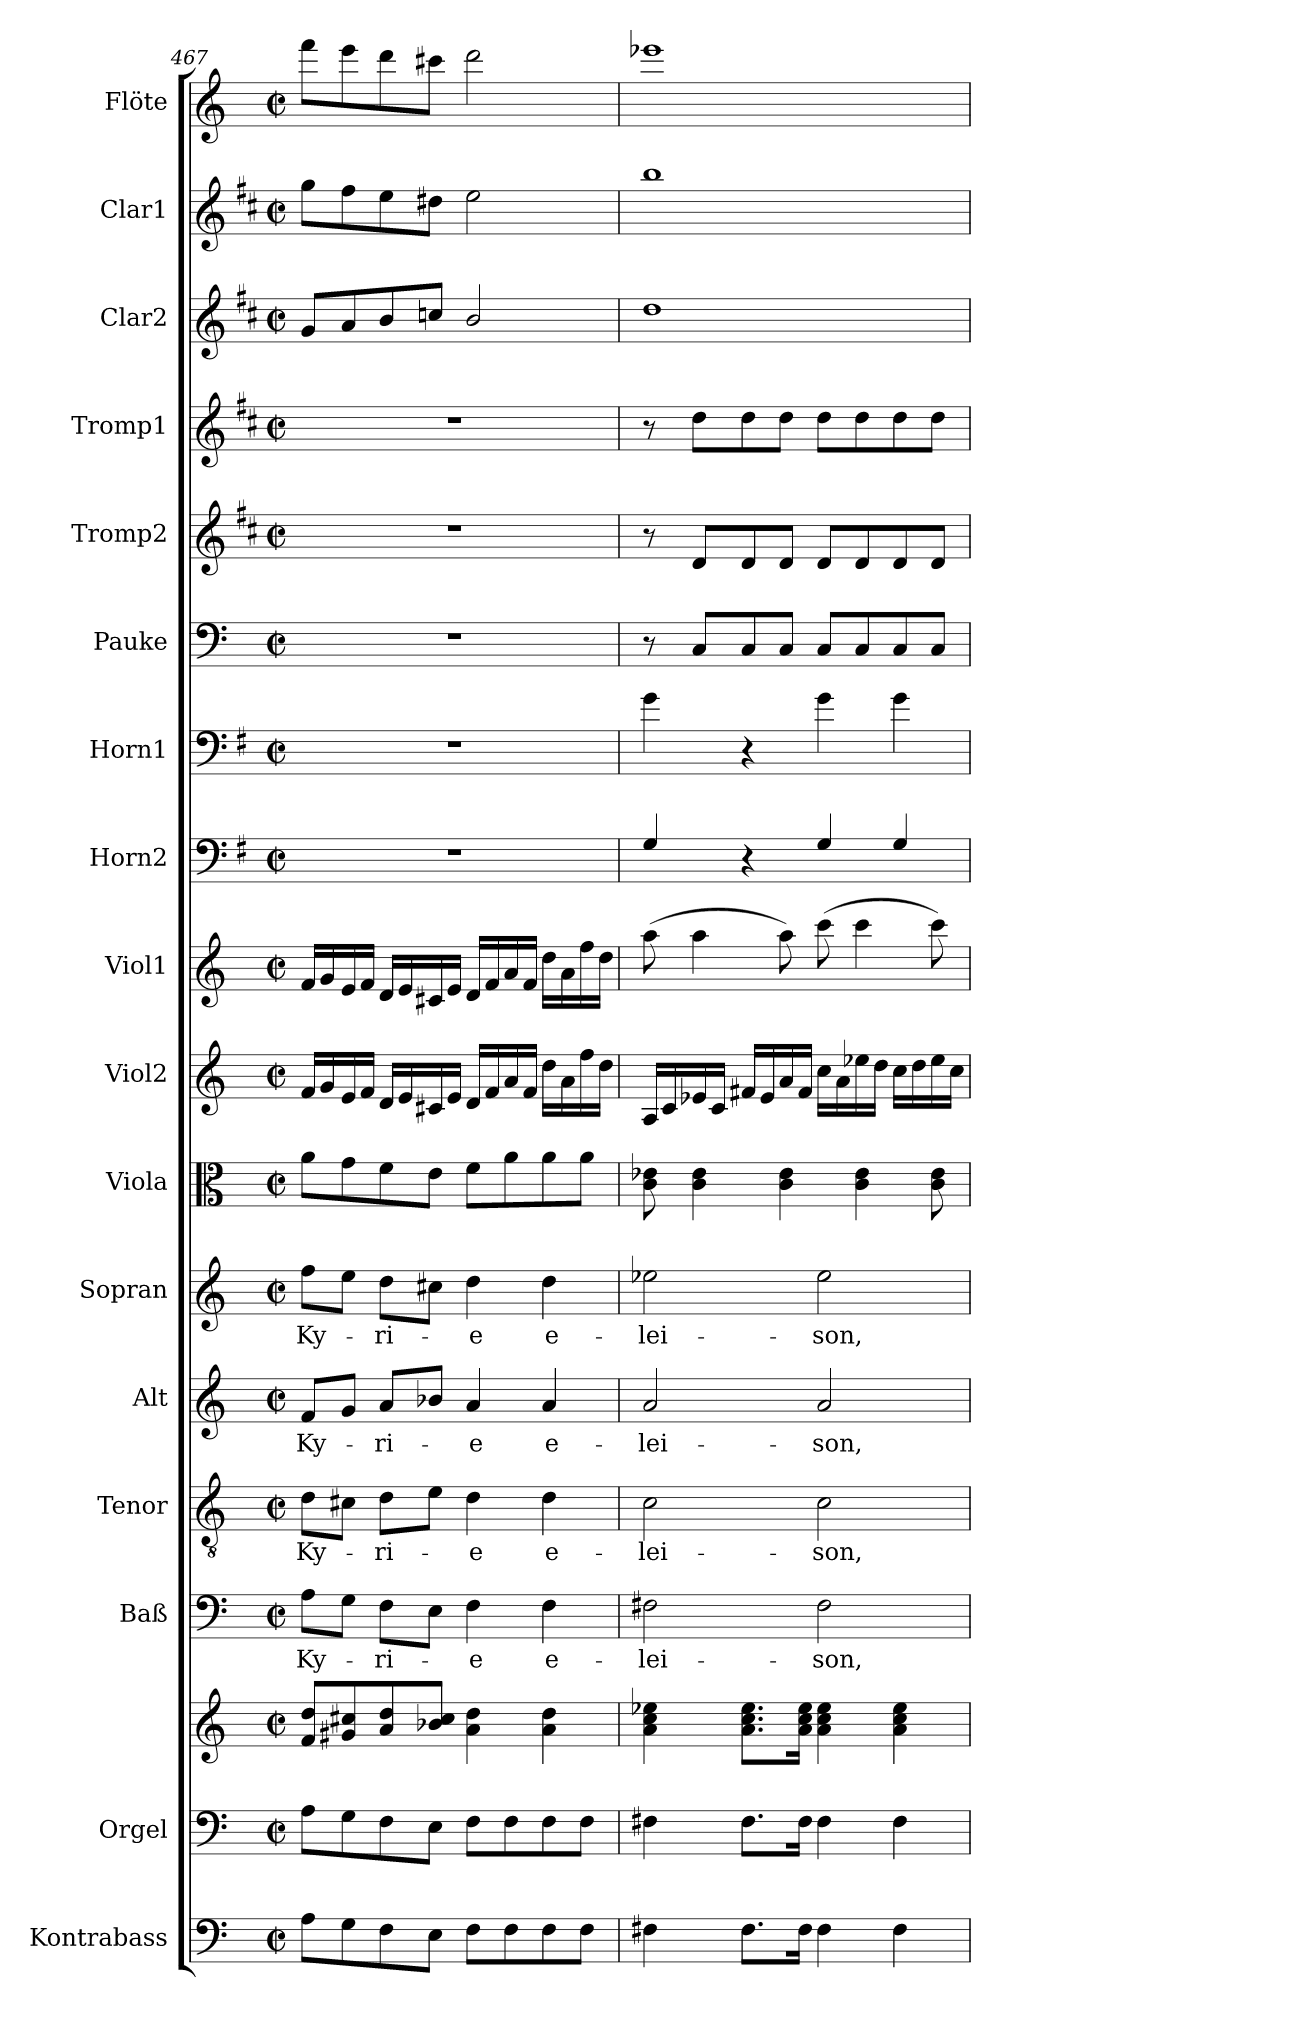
**kern	**kern	**kern	**kern	**text	**kern	**text	**kern	**text	**kern	**text	**kern	**kern	**kern	**kern	**kern	**kern	**kern	**kern	**kern	**kern	**kern
*part17	*part16	*part16	*part15	*part15	*part14	*part14	*part13	*part13	*part12	*part12	*part11	*part10	*part9	*part8	*part7	*part6	*part5	*part4	*part3	*part2	*part1
*staff18	*staff17	*staff16	*staff15	*staff15	*staff14	*staff14	*staff13	*staff13	*staff12	*staff12	*staff11	*staff10	*staff9	*staff8	*staff7	*staff6	*staff5	*staff4	*staff3	*staff2	*staff1
*I"Kontrabass	*I"Orgel	*	*I"Baß	*	*I"Tenor	*	*I"Alt	*	*I"Sopran	*	*I"Viola	*I"Viol2	*I"Viol1	*I"Horn2	*I"Horn1	*I"Pauke	*I"Tromp2	*I"Tromp1	*I"Clar2	*I"Clar1	*I"Flöte
*I'Kb	*	*	*I'B	*	*I'T	*	*I'A	*	*I'S	*	*I'Vla	*I'Vl2	*I'Vl1	*I'Hr2	*I'Hr1	*I'Pk	*I'Tr2	*I'Tr1	*I'Cl2	*I'Cl1	*I'Fl
!!LO:PB:g=z
*clefF4	*clefF4	*clefG2	*clefF4	*	*clefGv2	*	*clefG2	*	*clefG2	*	*clefC3	*clefG2	*clefG2	*clefF4	*clefF4	*clefF4	*clefG2	*clefG2	*clefG2	*clefG2	*clefG2
*ITrd7c12	*	*	*	*	*	*	*	*	*	*	*	*	*	*ITrd4c7	*ITrd4c7	*	*ITrd1c2	*ITrd1c2	*ITrd1c2	*ITrd1c2	*
*k[]	*k[]	*k[]	*k[]	*	*k[]	*	*k[]	*	*k[]	*	*k[]	*k[]	*k[]	*k[]	*k[]	*k[]	*k[]	*k[]	*k[]	*k[]	*k[]
*C:	*C:	*C:	*C:	*	*C:	*	*C:	*	*C:	*	*C:	*C:	*C:	*C:	*C:	*C:	*C:	*C:	*C:	*C:	*C:
*M2/2	*M2/2	*M2/2	*M2/2	*	*M2/2	*	*M2/2	*	*M2/2	*	*M2/2	*M2/2	*M2/2	*M2/2	*M2/2	*M2/2	*M2/2	*M2/2	*M2/2	*M2/2	*M2/2
*met(c|)	*met(c|)	*met(c|)	*met(c|)	*	*met(c|)	*	*met(c|)	*	*met(c|)	*	*met(c|)	*met(c|)	*met(c|)	*met(c|)	*met(c|)	*met(c|)	*met(c|)	*met(c|)	*met(c|)	*met(c|)	*met(c|)
=467	=467	=467	=467	=467	=467	=467	=467	=467	=467	=467	=467	=467	=467	=467	=467	=467	=467	=467	=467	=467	=467
!	!	!	!	!LO:LY:b	!	!LO:LY:b	!	!LO:LY:b	!	!LO:LY:b	!	!	!	!	!	!	!	!	!	!	!
8AA\L	8A\L	8f/ 8dd/L	8A\L	Ky-	8d\L	Ky-	8f/L	Ky-	8ff\L	Ky-	8a\L	16f/LL	16f/LL	1r	1r	1r	1r	1r	8f/L	8ff\L	8fff\L
.	.	.	.	.	.	.	.	.	.	.	.	16g/	16g/	.	.	.	.	.	.	.	.
8GG\	8G\	8g#X/ 8cc#X/	8G\J	.	8c#X\J	.	8g/J	.	8ee\J	.	8g\	16e/	16e/	.	.	.	.	.	8g/	8ee\	8eee\
.	.	.	.	.	.	.	.	.	.	.	.	16f/JJ	16f/JJ	.	.	.	.	.	.	.	.
!	!	!	!	!LO:LY:b	!	!LO:LY:b	!	!LO:LY:b	!	!LO:LY:b	!	!	!	!	!	!	!	!	!	!	!
8FF\	8F\	8a/ 8dd/	8F\L	-ri-	8d\L	-ri-	8a/L	-ri-	8dd\L	-ri-	8f\	16d/LL	16d/LL	.	.	.	.	.	8a/	8dd\	8ddd\
.	.	.	.	.	.	.	.	.	.	.	.	16e/	16e/	.	.	.	.	.	.	.	.
8EE\J	8E\J	8b-X/ 8cc#/J	8E\J	.	8e\J	.	8b-X/J	.	8cc#X\J	.	8e\J	16c#X/	16c#X/	.	.	.	.	.	8b-X/J	8cc#X\J	8ccc#X\J
.	.	.	.	.	.	.	.	.	.	.	.	16e/JJ	16e/JJ	.	.	.	.	.	.	.	.
!	!	!	!	!LO:LY:b	!	!LO:LY:b	!	!LO:LY:b	!	!LO:LY:b	!	!	!	!	!	!	!	!	!	!	!
8FF\L	8F\L	4a\ 4dd\	4F\	-e	4d\	-e	4a/	-e	4dd\	-e	8f\L	16d/LL	16d/LL	.	.	.	.	.	2a/	2dd\	2ddd\
.	.	.	.	.	.	.	.	.	.	.	.	16f/	16f/	.	.	.	.	.	.	.	.
8FF\	8F\	.	.	.	.	.	.	.	.	.	8a\	16a/	16a/	.	.	.	.	.	.	.	.
.	.	.	.	.	.	.	.	.	.	.	.	16f/JJ	16f/JJ	.	.	.	.	.	.	.	.
!	!	!	!	!LO:LY:b	!	!LO:LY:b	!	!LO:LY:b	!	!LO:LY:b	!	!	!	!	!	!	!	!	!	!	!
8FF\	8F\	4a\ 4dd\	4F\	e-	4d\	e-	4a/	e-	4dd\	e-	8a\	16dd\LL	16dd\LL	.	.	.	.	.	.	.	.
.	.	.	.	.	.	.	.	.	.	.	.	16a\	16a\	.	.	.	.	.	.	.	.
8FF\J	8F\J	.	.	.	.	.	.	.	.	.	8a\J	16ff\	16ff\	.	.	.	.	.	.	.	.
.	.	.	.	.	.	.	.	.	.	.	.	16dd\JJ	16dd\JJ	.	.	.	.	.	.	.	.
=468	=468	=468	=468	=468	=468	=468	=468	=468	=468	=468	=468	=468	=468	=468	=468	=468	=468	=468	=468	=468	=468
!	!	!	!	!LO:LY:b	!	!LO:LY:b	!	!LO:LY:b	!	!LO:LY:b	!	!	!	!	!	!	!	!	!	!	!
4FF#X\	4F#X\	4a\ 4cc\ 4ee-X\	2F#X\	-lei-	2c\	-lei-	2a/	-lei-	2ee-X\	-lei-	8c\ 8e-X\	16A/LL	(>8aa\	4C/	4c\	8r	8r	8r	1cc	1aa	1eee-X
.	.	.	.	.	.	.	.	.	.	.	.	16c/	.	.	.	.	.	.	.	.	.
.	.	.	.	.	.	.	.	.	.	.	4c\ 4e-\	16e-X/	4aa\	.	.	8C/L	8c/L	8cc\L	.	.	.
.	.	.	.	.	.	.	.	.	.	.	.	16c/JJ	.	.	.	.	.	.	.	.	.
8.FF#\L	8.F#\L	8.a\ 8.cc\ 8.ee-\L	.	.	.	.	.	.	.	.	.	16f#X/LL	.	4r	4r	8C/	8c/	8cc\	.	.	.
.	.	.	.	.	.	.	.	.	.	.	.	16e-/	.	.	.	.	.	.	.	.	.
.	.	.	.	.	.	.	.	.	.	.	4c\ 4e-\	16a/	8aa\)	.	.	8C/J	8c/J	8cc\J	.	.	.
16FF#\Jk	16F#\Jk	16a\ 16cc\ 16ee-\Jk	.	.	.	.	.	.	.	.	.	16f#/JJ	.	.	.	.	.	.	.	.	.
!	!	!	!	!LO:LY:b	!	!LO:LY:b	!	!LO:LY:b	!	!LO:LY:b	!	!	!	!	!	!	!	!	!	!	!
4FF#\	4F#\	4a\ 4cc\ 4ee-\	2F#\	-son,	2c\	-son,	2a/	-son,	2ee-\	-son,	.	16cc\LL	(>8ccc\	4C/	4c\	8C/L	8c/L	8cc\L	.	.	.
.	.	.	.	.	.	.	.	.	.	.	.	16a\	.	.	.	.	.	.	.	.	.
.	.	.	.	.	.	.	.	.	.	.	4c\ 4e-\	16ee-X\	4ccc\	.	.	8C/	8c/	8cc\	.	.	.
.	.	.	.	.	.	.	.	.	.	.	.	16dd\JJ	.	.	.	.	.	.	.	.	.
4FF#\	4F#\	4a\ 4cc\ 4ee-\	.	.	.	.	.	.	.	.	.	16cc\LL	.	4C/	4c\	8C/	8c/	8cc\	.	.	.
.	.	.	.	.	.	.	.	.	.	.	.	16dd\	.	.	.	.	.	.	.	.	.
.	.	.	.	.	.	.	.	.	.	.	8c\ 8e-\	16ee-\	8ccc\)	.	.	8C/J	8c/J	8cc\J	.	.	.
.	.	.	.	.	.	.	.	.	.	.	.	16cc\JJ	.	.	.	.	.	.	.	.	.
=	=	=	=	=	=	=	=	=	=	=	=	=	=	=	=	=	=	=	=	=	=
*-	*-	*-	*-	*-	*-	*-	*-	*-	*-	*-	*-	*-	*-	*-	*-	*-	*-	*-	*-	*-	*-
